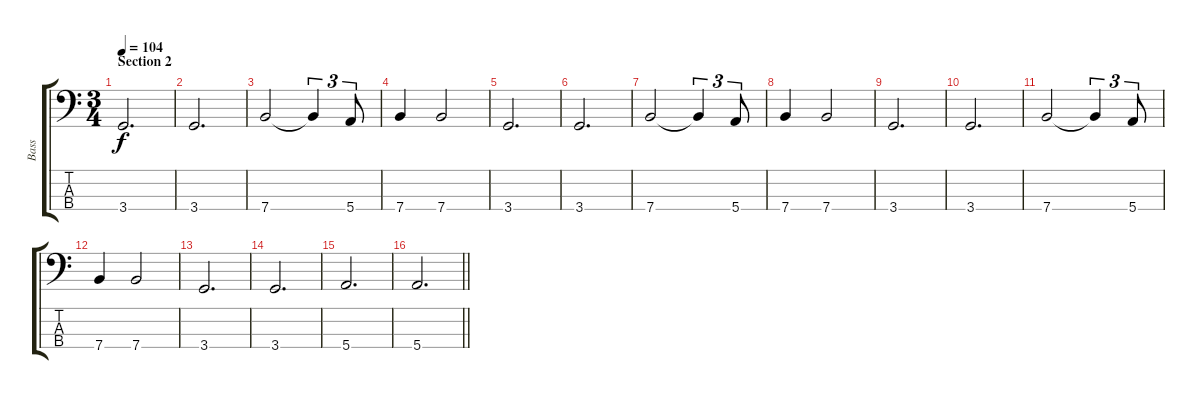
\track ("Bass" "Bass") {instrument electricbassfinger}
\staff {score tabs}
\tuning (G2 D2 A1 E1) {hide}
\ts (3 4)
\section ("" "Section 2")
\tempo 104
\clef f4
\ks c
3.4.2{d dy f} |
3.4.2{d} |
7.4.2 7.4{t}.4{tu (3 2)} 5.4.8{tu (3 2)} |
7.4.4 7.4.2 |
3.4.2{d} |
3.4.2{d} |
7.4.2 7.4{t}.4{tu (3 2)} 5.4.8{tu (3 2)} |
7.4.4 7.4.2 |
3.4.2{d} |
3.4.2{d} |
7.4.2 7.4{t}.4{tu (3 2)} 5.4.8{tu (3 2)} |
7.4.4 7.4.2 |
3.4.2{d} |
3.4.2{d} |
5.4.2{d} |
\barLineRight lightlight
5.4.2{d}
